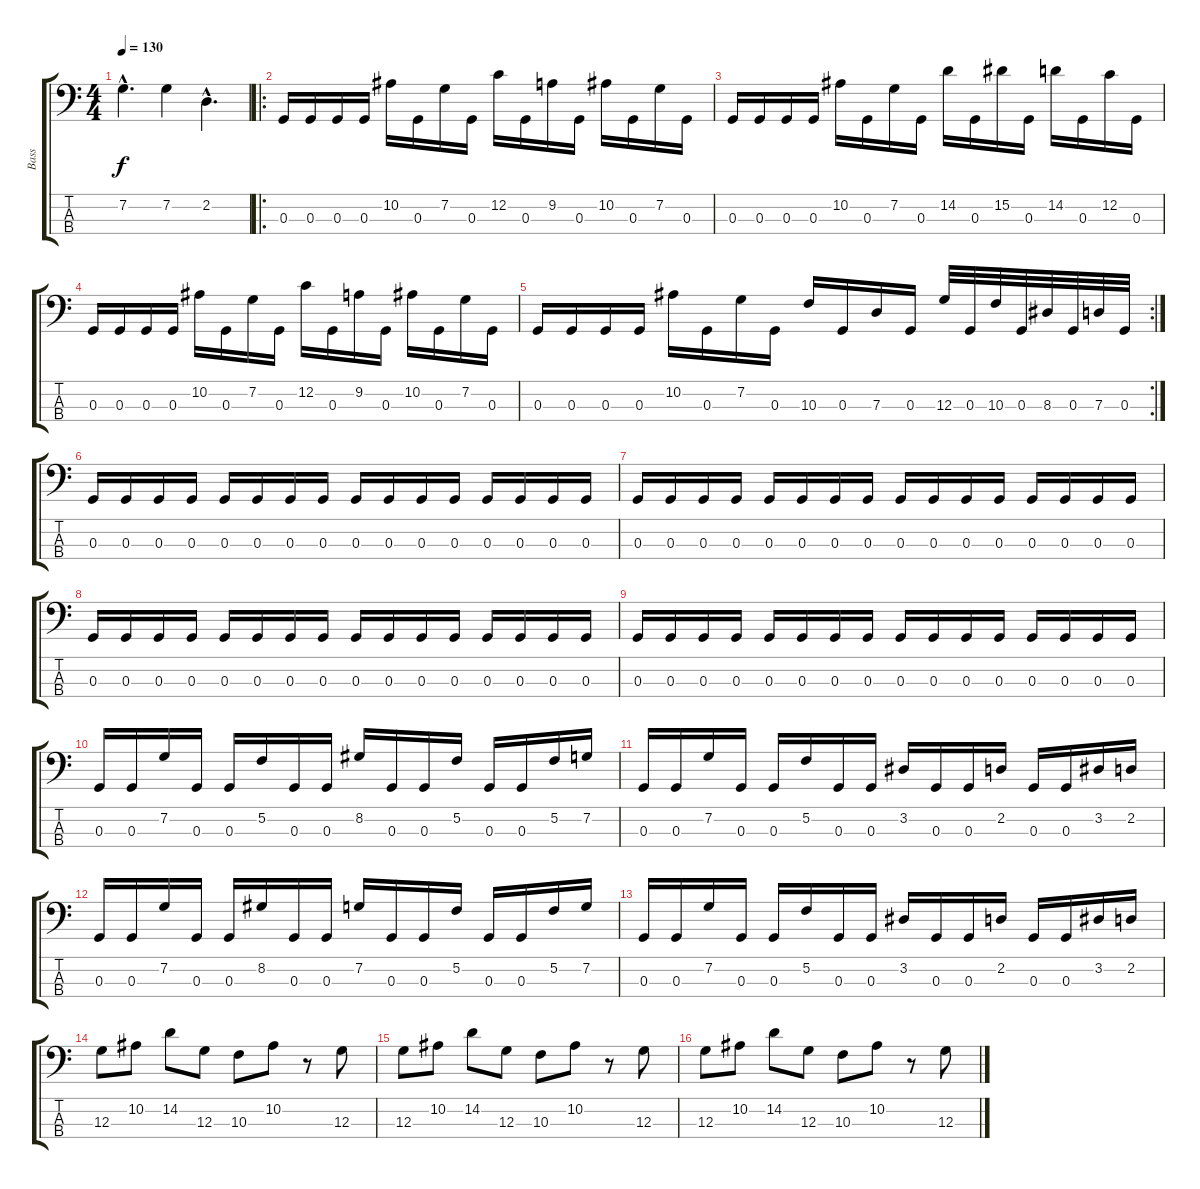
\track ("Bass" "Bass") {instrument electricbassfinger}
\staff {score tabs}
\tuning (F2 C2 G1 D1) {hide}
\ts (4 4)
\tempo 130
\clef f4
\ks c
7.2{hac}.4{d dy f} 7.2.4 2.2{hac}.4{d} |
\ro
0.3.16 0.3.16 0.3.16 0.3.16 10.2.16 0.3.16 7.2.16 0.3.16 12.2.16 0.3.16 9.2.16 0.3.16 10.2.16 0.3.16 7.2.16 0.3.16 |
0.3.16 0.3.16 0.3.16 0.3.16 10.2.16 0.3.16 7.2.16 0.3.16 14.2.16 0.3.16 15.2.16 0.3.16 14.2.16 0.3.16 12.2.16 0.3.16 |
0.3.16 0.3.16 0.3.16 0.3.16 10.2.16 0.3.16 7.2.16 0.3.16 12.2.16 0.3.16 9.2.16 0.3.16 10.2.16 0.3.16 7.2.16 0.3.16 |
\rc 2
0.3.16 0.3.16 0.3.16 0.3.16 10.2.16 0.3.16 7.2.16 0.3.16 10.3.16 0.3.16 7.3.16 0.3.16 12.3.32 0.3.32 10.3.32 0.3.32 8.3.32 0.3.32 7.3.32 0.3.32 |
0.3.16 0.3.16 0.3.16 0.3.16 0.3.16 0.3.16 0.3.16 0.3.16 0.3.16 0.3.16 0.3.16 0.3.16 0.3.16 0.3.16 0.3.16 0.3.16 |
0.3.16 0.3.16 0.3.16 0.3.16 0.3.16 0.3.16 0.3.16 0.3.16 0.3.16 0.3.16 0.3.16 0.3.16 0.3.16 0.3.16 0.3.16 0.3.16 |
0.3.16 0.3.16 0.3.16 0.3.16 0.3.16 0.3.16 0.3.16 0.3.16 0.3.16 0.3.16 0.3.16 0.3.16 0.3.16 0.3.16 0.3.16 0.3.16 |
0.3.16 0.3.16 0.3.16 0.3.16 0.3.16 0.3.16 0.3.16 0.3.16 0.3.16 0.3.16 0.3.16 0.3.16 0.3.16 0.3.16 0.3.16 0.3.16 |
0.3.16 0.3.16 7.2.16 0.3.16 0.3.16 5.2.16 0.3.16 0.3.16 8.2.16 0.3.16 0.3.16 5.2.16 0.3.16 0.3.16 5.2.16 7.2.16 |
0.3.16 0.3.16 7.2.16 0.3.16 0.3.16 5.2.16 0.3.16 0.3.16 3.2.16 0.3.16 0.3.16 2.2.16 0.3.16 0.3.16 3.2.16 2.2.16 |
0.3.16 0.3.16 7.2.16 0.3.16 0.3.16 8.2.16 0.3.16 0.3.16 7.2.16 0.3.16 0.3.16 5.2.16 0.3.16 0.3.16 5.2.16 7.2.16 |
0.3.16 0.3.16 7.2.16 0.3.16 0.3.16 5.2.16 0.3.16 0.3.16 3.2.16 0.3.16 0.3.16 2.2.16 0.3.16 0.3.16 3.2.16 2.2.16 |
12.3.8 10.2.8 14.2.8 12.3.8 10.3.8 10.2.8 r.8 12.3.8 |
12.3.8 10.2.8 14.2.8 12.3.8 10.3.8 10.2.8 r.8 12.3.8 |
12.3.8 10.2.8 14.2.8 12.3.8 10.3.8 10.2.8 r.8 12.3.8
